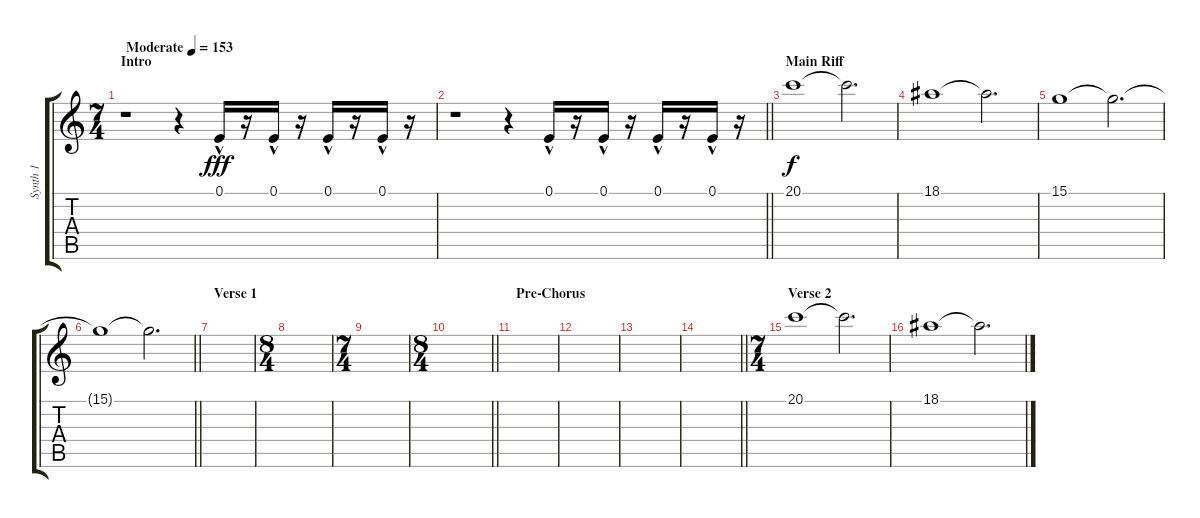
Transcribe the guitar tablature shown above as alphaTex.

\track ("Synth 1" "Synth 1") {instrument reversecymbal}
\staff {score tabs}
\tuning (E4 B3 G3 D3 A2 E2) {hide}
\ts (7 4)
\section ("" "Intro")
\tempo (153 "Moderate")
\clef g2
\ks c
r.1{dy fff instrument reversecymbal} r.4 0.1{hac}.16 r.16 0.1{hac}.16 r.16 0.1{hac}.16 r.16 0.1{hac}.16 r.16 |
\barLineRight lightlight
r.1 r.4 0.1{hac}.16 r.16 0.1{hac}.16 r.16 0.1{hac}.16 r.16 0.1{hac}.16 r.16 |
\section ("" "Main Riff")
20.1.1{dy f volume 11 instrument stringensemble1} 20.1{t}.2{d} |
18.1.1 18.1{t}.2{d} |
15.1.1 15.1{t}.2{d} |
\barLineRight lightlight
15.1{t}.1 15.1{t}.2{d} |
\section ("" "Verse 1")
|
\ts (8 4)
|
\ts (7 4)
|
\ts (8 4)
\barLineRight lightlight
|
\section ("" "Pre-Chorus")
|
|
|
\barLineRight lightlight
|
\ts (7 4)
\section ("" "Verse 2")
20.1.1 20.1{t}.2{d} |
18.1.1 18.1{t}.2{d}
